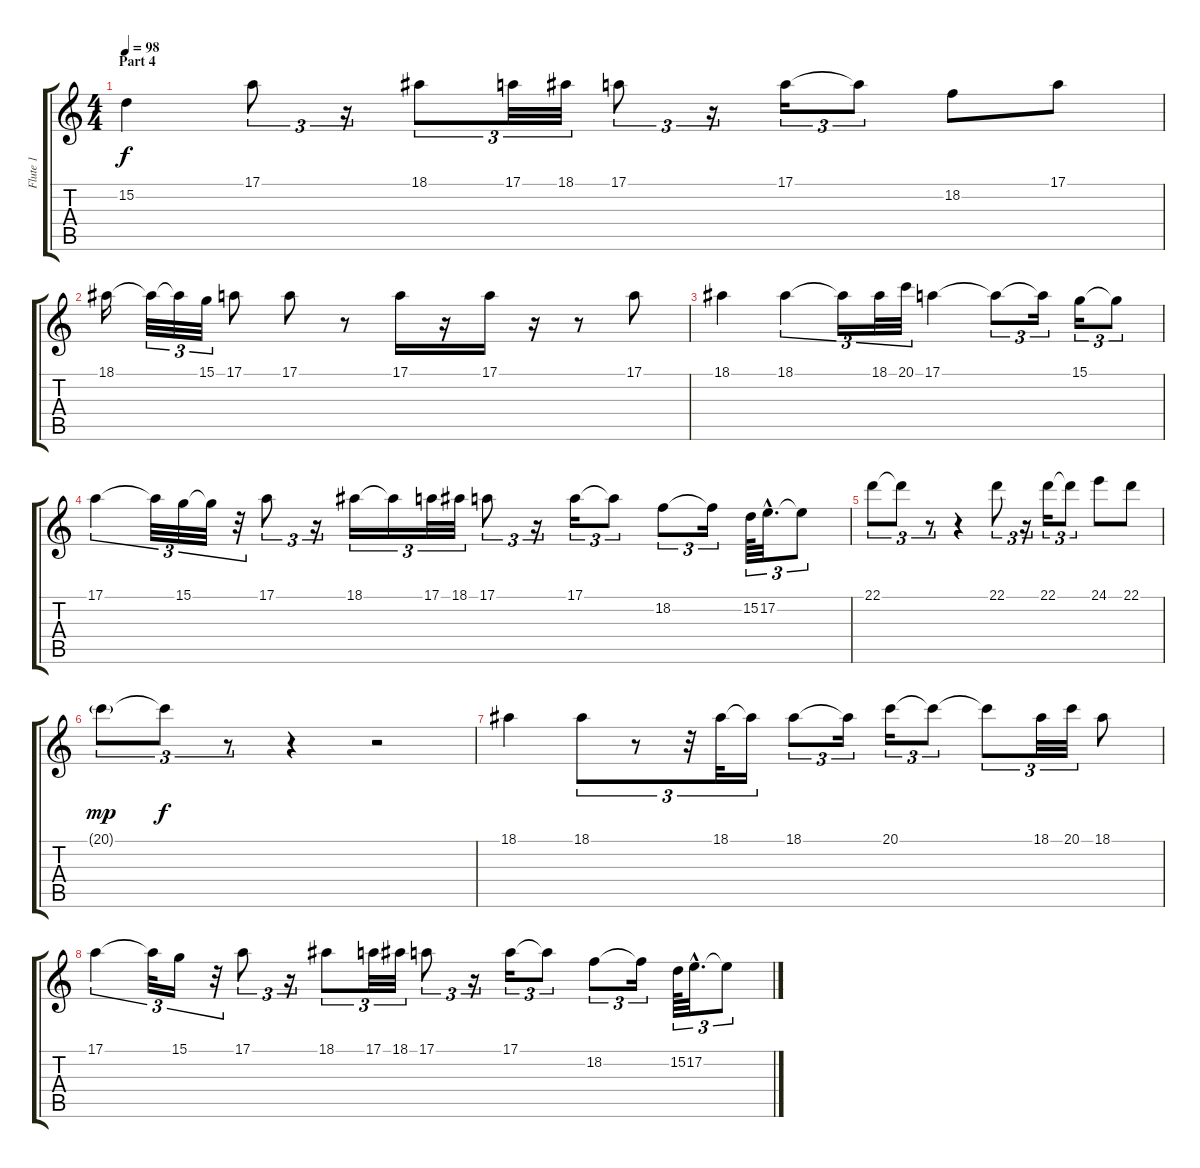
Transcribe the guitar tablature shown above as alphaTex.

\track ("Flute 1" "Flute 1") {instrument panflute}
\staff {score tabs}
\tuning (E4 B3 G3 D3 A2 E2) {hide}
\ts (4 4)
\section ("" "Part 4")
\tempo 98
\clef g2
\ks c
15.2.4{dy f} 17.1.8{tu (3 2)} r.16{tu (3 2)} 18.1.8{tu (3 2)} 17.1.32{tu (3 2)} 18.1.32{tu (3 2)} 17.1.8{tu (3 2)} r.16{tu (3 2)} 17.1.16{tu (3 2)} 17.1{t}.8{tu (3 2)} 18.2.8 17.1.8 |
18.1.16 18.1{t}.32{tu (3 2)} 18.1{t}.32{tu (3 2)} 15.1.32{tu (3 2)} 17.1.8 17.1.8 r.8 17.1.16 r.16 17.1.16 r.16 r.8 17.1.8 |
18.1.4 18.1.4{tu (3 2)} 18.1{t}.16{tu (3 2)} 18.1.32{tu (3 2)} 20.1.32{tu (3 2)} 17.1.4 17.1{t}.8{tu (3 2)} 17.1{t}.16{tu (3 2)} 15.1.16{tu (3 2)} 15.1{t}.8{tu (3 2)} |
17.1.4{tu (3 2)} 17.1{t}.32{tu (3 2)} 15.1.32{tu (3 2)} 15.1{t}.32{tu (3 2)} r.32{tu (3 2)} 17.1.8{tu (3 2)} r.16{tu (3 2)} 18.1.16{tu (3 2)} 18.1{t}.16{tu (3 2)} 17.1.32{tu (3 2)} 18.1.32{tu (3 2)} 17.1.8{tu (3 2)} r.16{tu (3 2)} 17.1.16{tu (3 2)} 17.1{t}.8{tu (3 2)} 18.2.8{tu (3 2)} 18.2{t}.16{tu (3 2)} 15.2.64{tu (3 2)} 17.2{hac}.32{d tu (3 2)} 17.2{t}.8{tu (3 2)} |
22.1.8{tu (3 2)} 22.1{t}.8{tu (3 2)} r.8{tu (3 2)} r.4 22.1.8{tu (3 2)} r.16{tu (3 2)} 22.1.16{tu (3 2)} 22.1{t}.8{tu (3 2)} 24.1.8 22.1.8 |
20.1{g}.8{tu (3 2) dy mp} 20.1{t}.8{tu (3 2) dy f} r.8{tu (3 2)} r.4 r.2 |
18.1.4 18.1.8{tu (3 2)} r.8{tu (3 2)} r.32{tu (3 2)} 18.1.32{tu (3 2)} 18.1{t}.16{tu (3 2)} 18.1.8{tu (3 2)} 18.1{t}.16{tu (3 2)} 20.1.16{tu (3 2)} 20.1{t}.8{tu (3 2)} 20.1{t}.8{tu (3 2)} 18.1.32{tu (3 2)} 20.1.32{tu (3 2)} 18.1.8 |
17.1.4{tu (3 2)} 17.1{t}.32{tu (3 2)} 15.1.16{tu (3 2)} r.32{tu (3 2)} 17.1.8{tu (3 2)} r.16{tu (3 2)} 18.1.8{tu (3 2)} 17.1.32{tu (3 2)} 18.1.32{tu (3 2)} 17.1.8{tu (3 2)} r.16{tu (3 2)} 17.1.16{tu (3 2)} 17.1{t}.8{tu (3 2)} 18.2.8{tu (3 2)} 18.2{t}.16{tu (3 2)} 15.2.64{tu (3 2)} 17.2{hac}.32{d tu (3 2)} 17.2{t}.8{tu (3 2)}
